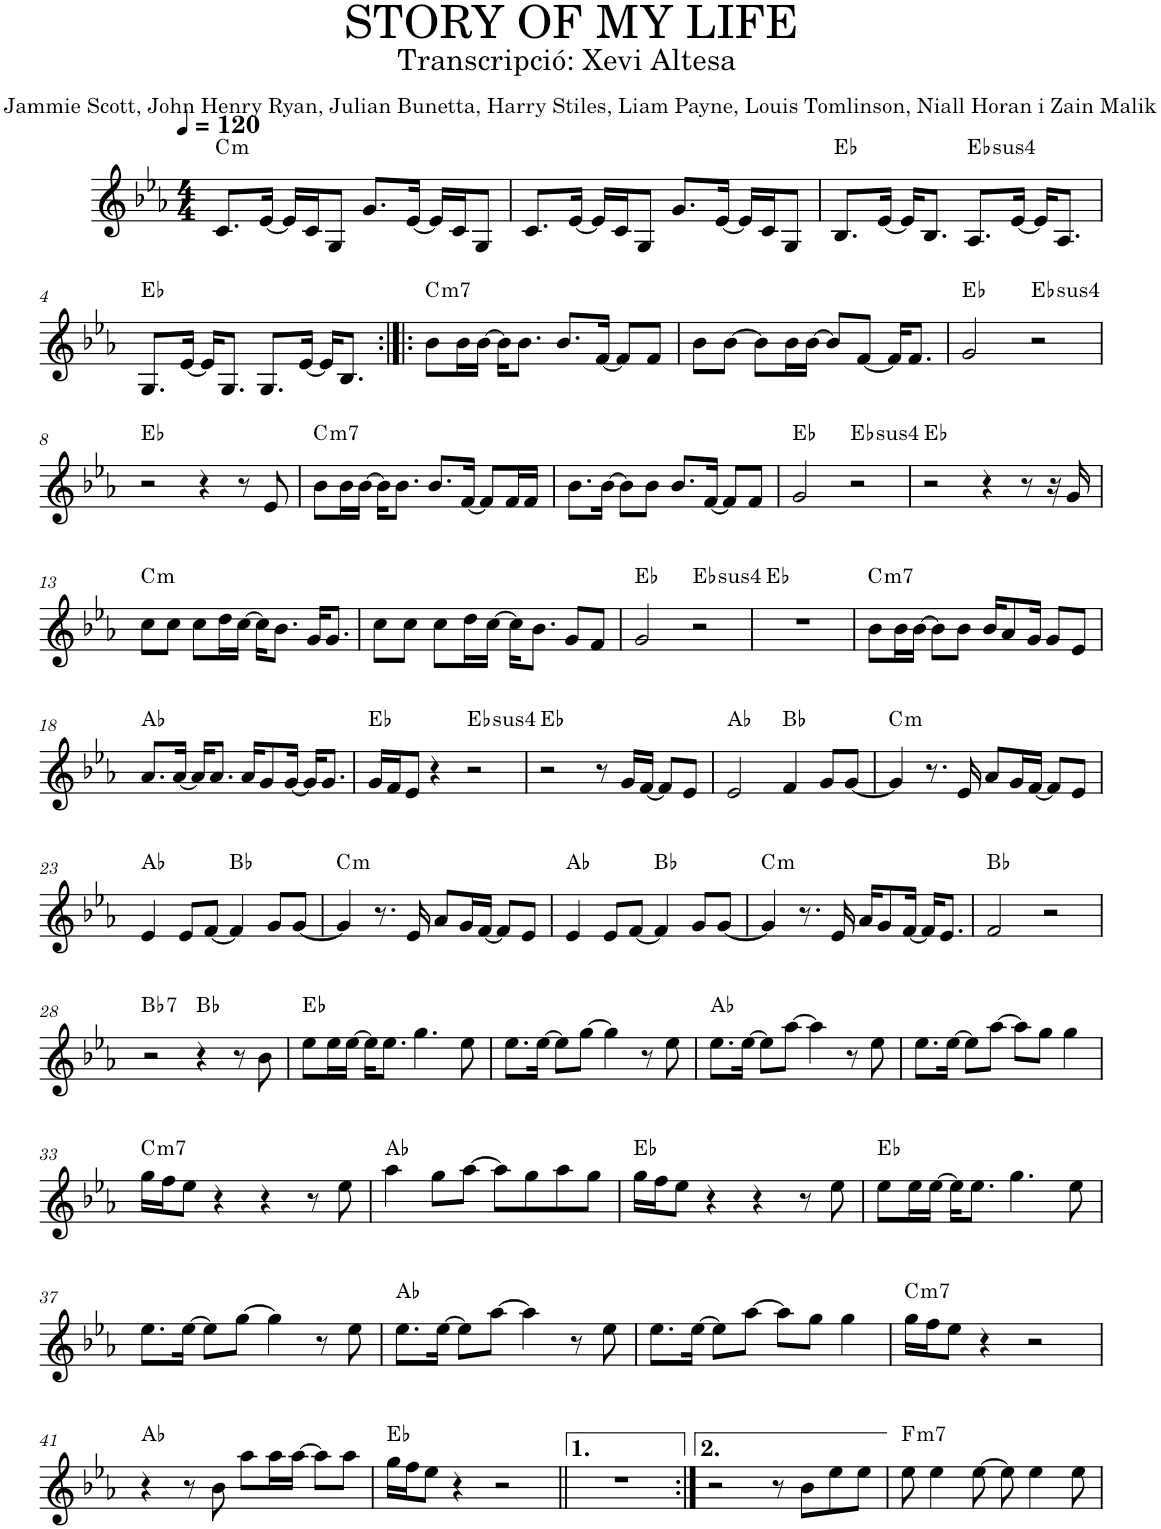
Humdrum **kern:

**kern	**harte
*part1	*part1
*staff1	*
*I"Flauta	*
*I'Fl.	*
*clefG2	*
*k[b-e-a-]	*
*M4/4	*
*MM120	*
=1	=1
!	!LO:H:kt=m
8.c/L	C:min
[16e-/Jk	.
16e-/LL]	.
16c/J	.
8G/J	.
8.g/L	.
[16e-/Jk	.
16e-/LL]	.
16c/J	.
8G/J	.
=2	=2
8.c/L	.
[16e-/Jk	.
16e-/LL]	.
16c/J	.
8G/J	.
8.g/L	.
[16e-/Jk	.
16e-/LL]	.
16c/J	.
8G/J	.
=3	=3
8.B-/L	Eb:maj
[16e-/Jk	.
16e-/KL]	.
8.B-/J	.
!	!LO:H:kt=4
8.A-/L	Eb:sus4
[16e-/Jk	.
16e-/KL]	.
8.A-/J	.
!!LO:LB:g=z
=4	=4
8.G/L	Eb:maj
[16e-/Jk	.
16e-/KL]	.
8.G/J	.
8.G/L	.
[16e-/Jk	.
16e-/KL]	.
8.B-/J	.
=5:|!|:	=5:|!|:
!	!LO:H:kt=m7
8b-\L	C:min7
16b-\L	.
[16b-\JJ	.
16b-\KL]	.
8.b-\J	.
8.b-/L	.
[16f/Jk	.
8f/L]	.
8f/J	.
=6	=6
8b-\L	.
[8b-\J	.
8b-\L]	.
16b-\L	.
[16b-\JJ	.
8b-/L]	.
[8f/J	.
16f/KL]	.
8.f/J	.
=7	=7
2g/	Eb:maj
!	!LO:H:kt=4
2r	Eb:sus4
!!LO:LB:g=z
=8	=8
2r	Eb:maj
4r	.
8r	.
8e-/	.
=9	=9
!	!LO:H:kt=m7
8b-\L	C:min7
16b-\L	.
[16b-\JJ	.
16b-\KL]	.
8.b-\J	.
8.b-/L	.
[16f/Jk	.
8f/L]	.
16f/L	.
16f/JJ	.
=10	=10
8.b-\L	.
[16b-\Jk	.
8b-\L]	.
8b-\J	.
8.b-/L	.
[16f/Jk	.
8f/L]	.
8f/J	.
=11	=11
2g/	Eb:maj
!	!LO:H:kt=4
2r	Eb:sus4
=12	=12
2r	Eb:maj
4r	.
8r	.
16r	.
16g/	.
!!LO:LB:g=z
=13	=13
!	!LO:H:kt=m
8cc\L	C:min
8cc\J	.
8cc\L	.
16dd\L	.
[16cc\JJ	.
16cc\KL]	.
8.b-\J	.
16g/KL	.
8.g/J	.
=14	=14
8cc\L	.
8cc\J	.
8cc\L	.
16dd\L	.
[16cc\JJ	.
16cc\KL]	.
8.b-\J	.
8g/L	.
8f/J	.
=15	=15
2g/	Eb:maj
!	!LO:H:kt=4
2r	Eb:sus4
=16	=16
1r	Eb:maj
=17	=17
!	!LO:H:kt=m7
8b-\L	C:min7
16b-\L	.
[16b-\JJ	.
8b-\L]	.
8b-\J	.
16b-/KL	.
8a-/	.
16g/Jk	.
8g/L	.
8e-/J	.
!!LO:LB:g=z
=18	=18
8.a-/L	Ab:maj
[16a-/Jk	.
16a-/KL]	.
8.a-/J	.
16a-/KL	.
8g/	.
[16g/Jk	.
16g/KL]	.
8.g/J	.
=19	=19
16g/LL	Eb:maj
16f/J	.
8e-/J	.
4r	.
!	!LO:H:kt=4
2r	Eb:sus4
=20	=20
2r	Eb:maj
8r	.
16g/LL	.
[16f/JJ	.
8f/L]	.
8e-/J	.
=21	=21
2e-/	Ab:maj
4f/	Bb:maj
8g/L	.
[8g/J	.
=22	=22
!	!LO:H:kt=m
4g/]	C:min
8.r	.
16e-/	.
8a-/L	.
16g/L	.
[16f/JJ	.
8f/L]	.
8e-/J	.
!!LO:LB:g=z
=23	=23
4e-/	Ab:maj
8e-/L	.
[8f/J	.
4f/]	Bb:maj
8g/L	.
[8g/J	.
=24	=24
!	!LO:H:kt=m
4g/]	C:min
8.r	.
16e-/	.
8a-/L	.
16g/L	.
[16f/JJ	.
8f/L]	.
8e-/J	.
=25	=25
4e-/	Ab:maj
8e-/L	.
[8f/J	.
4f/]	Bb:maj
8g/L	.
[8g/J	.
=26	=26
!	!LO:H:kt=m
4g/]	C:min
8.r	.
16e-/	.
16a-/KL	.
8g/	.
[16f/Jk	.
16f/KL]	.
8.e-/J	.
=27	=27
2f/	Bb:maj
2r	.
!!LO:LB:g=z
=28	=28
!	!LO:H:kt=7
2r	Bb:7
4r	Bb:maj
8r	.
8b-\	.
=29	=29
8ee-\L	Eb:maj
16ee-\L	.
[16ee-\JJ	.
16ee-\KL]	.
8.ee-\J	.
4.gg\	.
8ee-\	.
=30	=30
8.ee-\L	.
[16ee-\Jk	.
8ee-\L]	.
[8gg\J	.
4gg\]	.
8r	.
8ee-\	.
=31	=31
8.ee-\L	Ab:maj
[16ee-\Jk	.
8ee-\L]	.
[8aa-\J	.
4aa-\]	.
8r	.
8ee-\	.
=32	=32
8.ee-\L	.
[16ee-\Jk	.
8ee-\L]	.
[8aa-\J	.
8aa-\L]	.
8gg\J	.
4gg\	.
!!LO:LB:g=z
=33	=33
!	!LO:H:kt=m7
16gg\LL	C:min7
16ff\J	.
8ee-\J	.
4r	.
4r	.
8r	.
8ee-\	.
=34	=34
4aa-\	Ab:maj
8gg\L	.
[8aa-\J	.
8aa-\L]	.
8gg\	.
8aa-\	.
8gg\J	.
=35	=35
16gg\LL	Eb:maj
16ff\J	.
8ee-\J	.
4r	.
4r	.
8r	.
8ee-\	.
=36	=36
8ee-\L	Eb:maj
16ee-\L	.
[16ee-\JJ	.
16ee-\KL]	.
8.ee-\J	.
4.gg\	.
8ee-\	.
!!LO:LB:g=z
=37	=37
8.ee-\L	.
[16ee-\Jk	.
8ee-\L]	.
[8gg\J	.
4gg\]	.
8r	.
8ee-\	.
=38	=38
8.ee-\L	Ab:maj
[16ee-\Jk	.
8ee-\L]	.
[8aa-\J	.
4aa-\]	.
8r	.
8ee-\	.
=39	=39
8.ee-\L	.
[16ee-\Jk	.
8ee-\L]	.
[8aa-\J	.
8aa-\L]	.
8gg\J	.
4gg\	.
=40	=40
!	!LO:H:kt=m7
16gg\LL	C:min7
16ff\J	.
8ee-\J	.
4r	.
2r	.
!!LO:LB:g=z
=41	=41
4r	Ab:maj
8r	.
8b-\	.
8aa-\L	.
16aa-\L	.
[16aa-\JJ	.
8aa-\L]	.
8aa-\J	.
=42	=42
16gg\LL	Eb:maj
16ff\J	.
8ee-\J	.
4r	.
2r	.
=43||	=43||
1r	.
=44:|!	=44:|!
2r	.
8r	.
8b-\L	.
8ee-\	.
8ee-\J	.
=45	=45
!	!LO:H:kt=m7
8ee-\	F:min7
4ee-\	.
[8ee-\	.
8ee-\]	.
4ee-\	.
8ee-\	.
=	=
*-	*-
